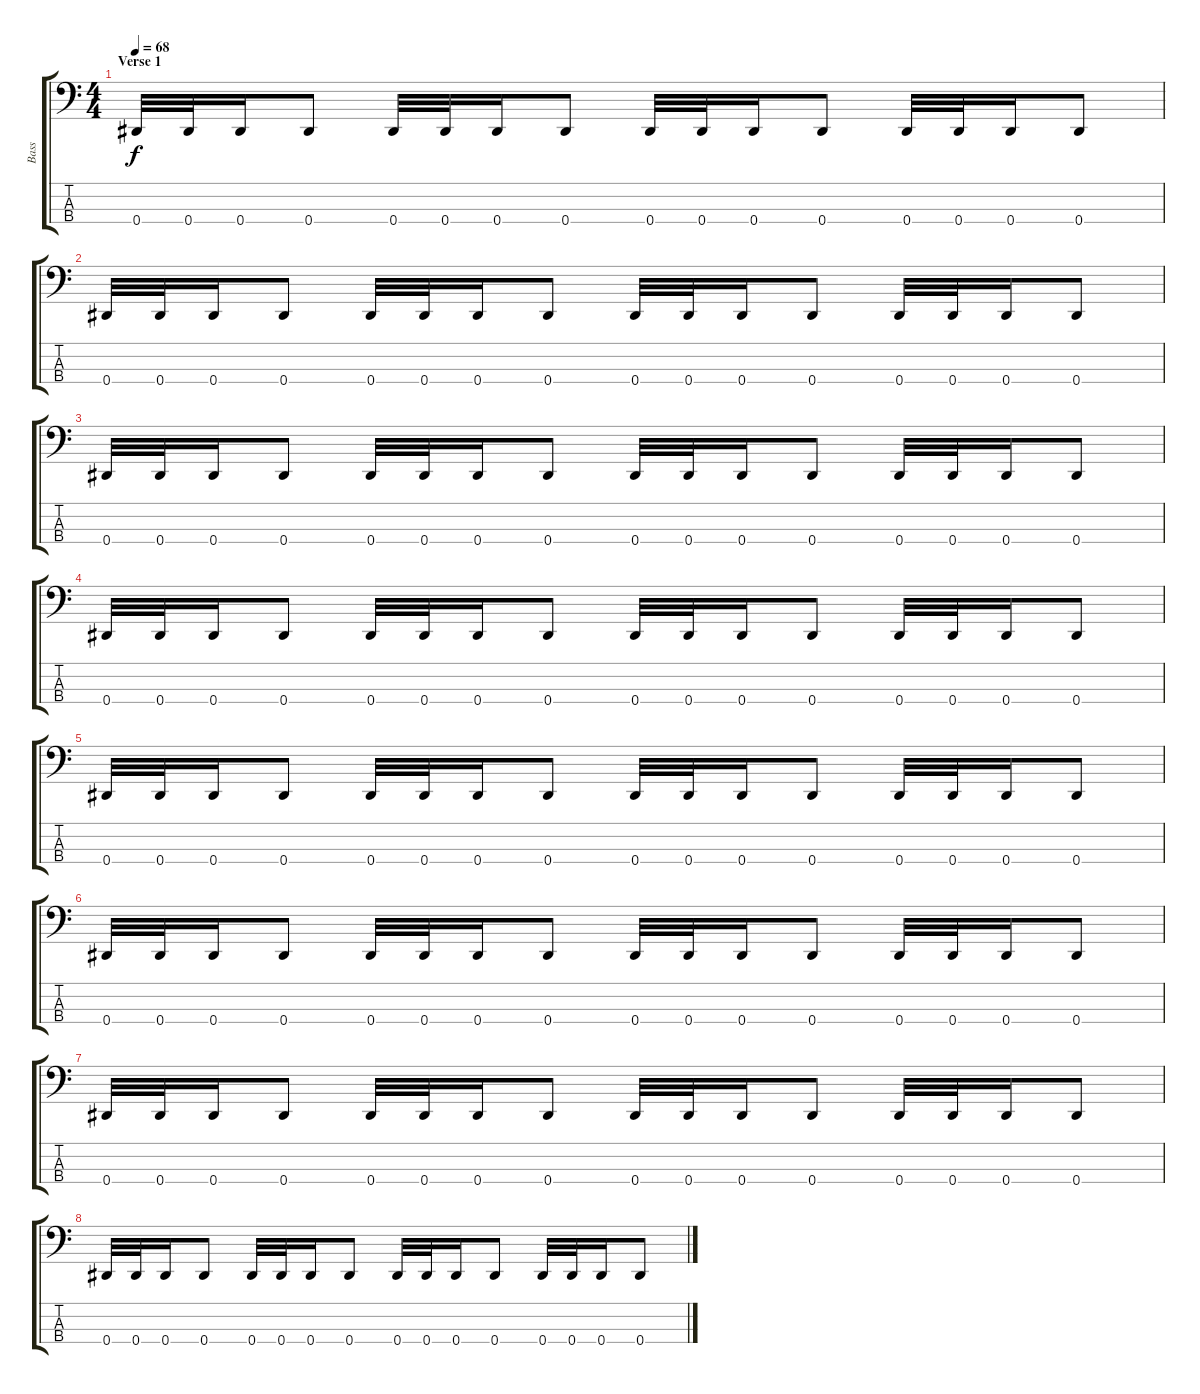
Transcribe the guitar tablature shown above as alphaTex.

\track ("Bass" "Bass") {instrument electricbassfinger}
\staff {score tabs}
\tuning (Gb2 Db2 Ab1 Eb1) {hide}
\ts (4 4)
\section ("" "Verse 1")
\tempo 68
\clef f4
\ks c
0.4.32{dy f} 0.4.32 0.4.16 0.4.8 0.4.32 0.4.32 0.4.16 0.4.8 0.4.32 0.4.32 0.4.16 0.4.8 0.4.32 0.4.32 0.4.16 0.4.8 |
0.4.32 0.4.32 0.4.16 0.4.8 0.4.32 0.4.32 0.4.16 0.4.8 0.4.32 0.4.32 0.4.16 0.4.8 0.4.32 0.4.32 0.4.16 0.4.8 |
0.4.32 0.4.32 0.4.16 0.4.8 0.4.32 0.4.32 0.4.16 0.4.8 0.4.32 0.4.32 0.4.16 0.4.8 0.4.32 0.4.32 0.4.16 0.4.8 |
0.4.32 0.4.32 0.4.16 0.4.8 0.4.32 0.4.32 0.4.16 0.4.8 0.4.32 0.4.32 0.4.16 0.4.8 0.4.32 0.4.32 0.4.16 0.4.8 |
0.4.32 0.4.32 0.4.16 0.4.8 0.4.32 0.4.32 0.4.16 0.4.8 0.4.32 0.4.32 0.4.16 0.4.8 0.4.32 0.4.32 0.4.16 0.4.8 |
0.4.32 0.4.32 0.4.16 0.4.8 0.4.32 0.4.32 0.4.16 0.4.8 0.4.32 0.4.32 0.4.16 0.4.8 0.4.32 0.4.32 0.4.16 0.4.8 |
0.4.32 0.4.32 0.4.16 0.4.8 0.4.32 0.4.32 0.4.16 0.4.8 0.4.32 0.4.32 0.4.16 0.4.8 0.4.32 0.4.32 0.4.16 0.4.8 |
0.4.32 0.4.32 0.4.16 0.4.8 0.4.32 0.4.32 0.4.16 0.4.8 0.4.32 0.4.32 0.4.16 0.4.8 0.4.32 0.4.32 0.4.16 0.4.8
